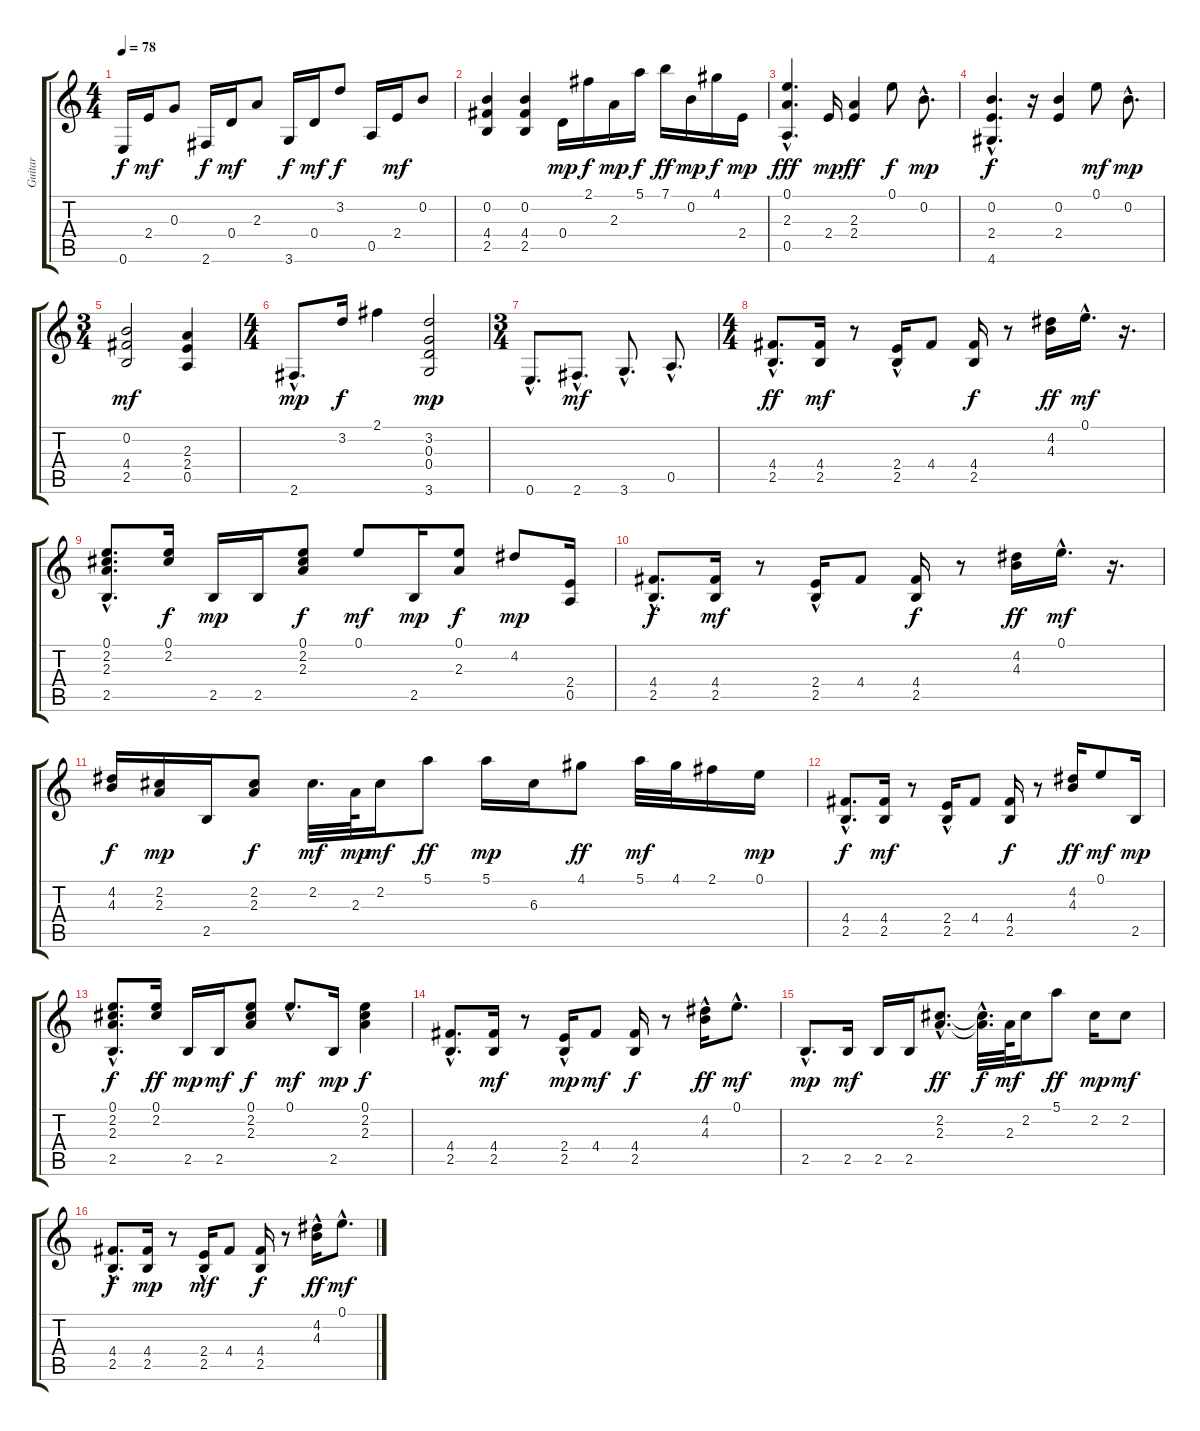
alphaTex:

\track ("Guitar" "Guitar") {instrument distortionguitar}
\staff {score tabs}
\tuning (E4 B3 G3 D3 A2 E2) {hide}
\ts (4 4)
\tempo 78
\clef g2
\ks c
0.6.16{dy f} 2.4.16{dy mf} 0.3.8 2.6.16{dy f} 0.4.16{dy mf} 2.3.8 3.6.16{dy f} 0.4.16{dy mf} 3.2.8{dy f} 0.5.16 2.4.16{dy mf} 0.2.8 |
(0.2 4.4 2.5).4 (0.2 4.4 2.5).4 0.4.16{dy mp} 2.1.16{dy f} 2.3.16{dy mp} 5.1.16{dy f} 7.1.16{dy ff} 0.2.16{dy mp} 4.1.16{dy f} 2.4.16{dy mp} |
(0.1{hac} 2.3{hac} 0.5{hac}).4{d dy fff} 2.4.16{dy mp} (2.3 2.4).4{dy ff} 0.1.8{dy f} 0.2{hac}.8{d dy mp} |
(0.2{hac} 2.4{hac} 4.6{hac}).4{d dy f} r.16 (0.2 2.4).4 0.1.8{dy mf} 0.2{hac}.8{d dy mp} |
\ts (3 4)
(0.2 4.4 2.5).2{dy mf} (2.3 2.4 0.5).4 |
\ts (4 4)
2.6{hac}.8{d dy mp} 3.2.16{dy f} 2.1.4 (3.2 0.3 0.4 3.6).2{dy mp} |
\ts (3 4)
0.6{hac}.8{d} 2.6{hac}.8{d dy mf} 3.6{hac}.8{d} 0.5{hac}.8{d} |
\ts (4 4)
(4.4{hac} 2.5{hac}).8{d dy ff} (4.4 2.5).16{dy mf} r.8 (2.4 2.5{hac}).16 4.4.8 (4.4 2.5).16{dy f} r.8 (4.2 4.3).16{dy ff} 0.1{hac}.16{d dy mf} r.16{d} |
(0.1{hac} 2.2{hac} 2.3{hac} 2.5{hac}).8{d} (0.1 2.2).16{dy f} 2.5.16{dy mp} 2.5.16 (0.1 2.2 2.3).8{dy f} 0.1.8{dy mf} 2.5.16{dy mp} (0.1 2.3).8{dy f} 4.2.8{dy mp} (2.4 0.5).16 |
(4.4{hac} 2.5{hac}).8{d dy f} (4.4 2.5).16{dy mf} r.8 (2.4 2.5{hac}).16 4.4.8 (4.4 2.5).16{dy f} r.8 (4.2 4.3).16{dy ff} 0.1{hac}.16{d dy mf} r.16{d} |
(4.2 4.3).16{dy f} (2.2 2.3).16{dy mp} 2.5.16 (2.2 2.3).8{dy f} 2.2.32{d dy mf} 2.3.64{dy mp} 2.2.16{dy mf} 5.1.8{dy ff} 5.1.16{dy mp} 6.3.16 4.1.8{dy ff} 5.1.32{dy mf} 4.1.32 2.1.16 0.1.16{dy mp} |
(4.4{hac} 2.5{hac}).8{d dy f} (4.4 2.5).16{dy mf} r.8 (2.4 2.5{hac}).16 4.4.8 (4.4 2.5).16{dy f} r.8 (4.2 4.3).16{dy ff} 0.1.8{dy mf} 2.5.16{dy mp} |
(0.1{hac} 2.2{hac} 2.3{hac} 2.5{hac}).8{d dy f} (0.1 2.2).16{dy ff} 2.5.16{dy mp} 2.5.16{dy mf} (0.1 2.2 2.3).8{dy f} 0.1{hac}.8{d dy mf} 2.5.16{dy mp} (0.1 2.2 2.3).4{dy f} |
(4.4{hac} 2.5{hac}).8{d} (4.4 2.5).16{dy mf} r.8 (2.4 2.5{hac}).16{dy mp} 4.4.8{dy mf} (4.4 2.5).16{dy f} r.8 (4.2 4.3{hac}).16{dy ff} 0.1{hac}.8{d dy mf} |
2.5{hac}.8{d dy mp} 2.5.16{dy mf} 2.5.16 2.5.16 (2.2{hac} 2.3{hac}).8{d dy ff} (2.2{t} 2.3{hac t}).32{d dy f} 2.3.64{dy mf} 2.2.16 5.1.8{dy ff} 2.2.16{dy mp} 2.2.8{dy mf} |
(4.4{hac} 2.5{hac}).8{d dy f} (4.4 2.5).16{dy mp} r.8 (2.4 2.5{hac}).16{dy mf} 4.4.8 (4.4 2.5).16{dy f} r.8 (4.2 4.3{hac}).16{dy ff} 0.1{hac}.8{d dy mf}
